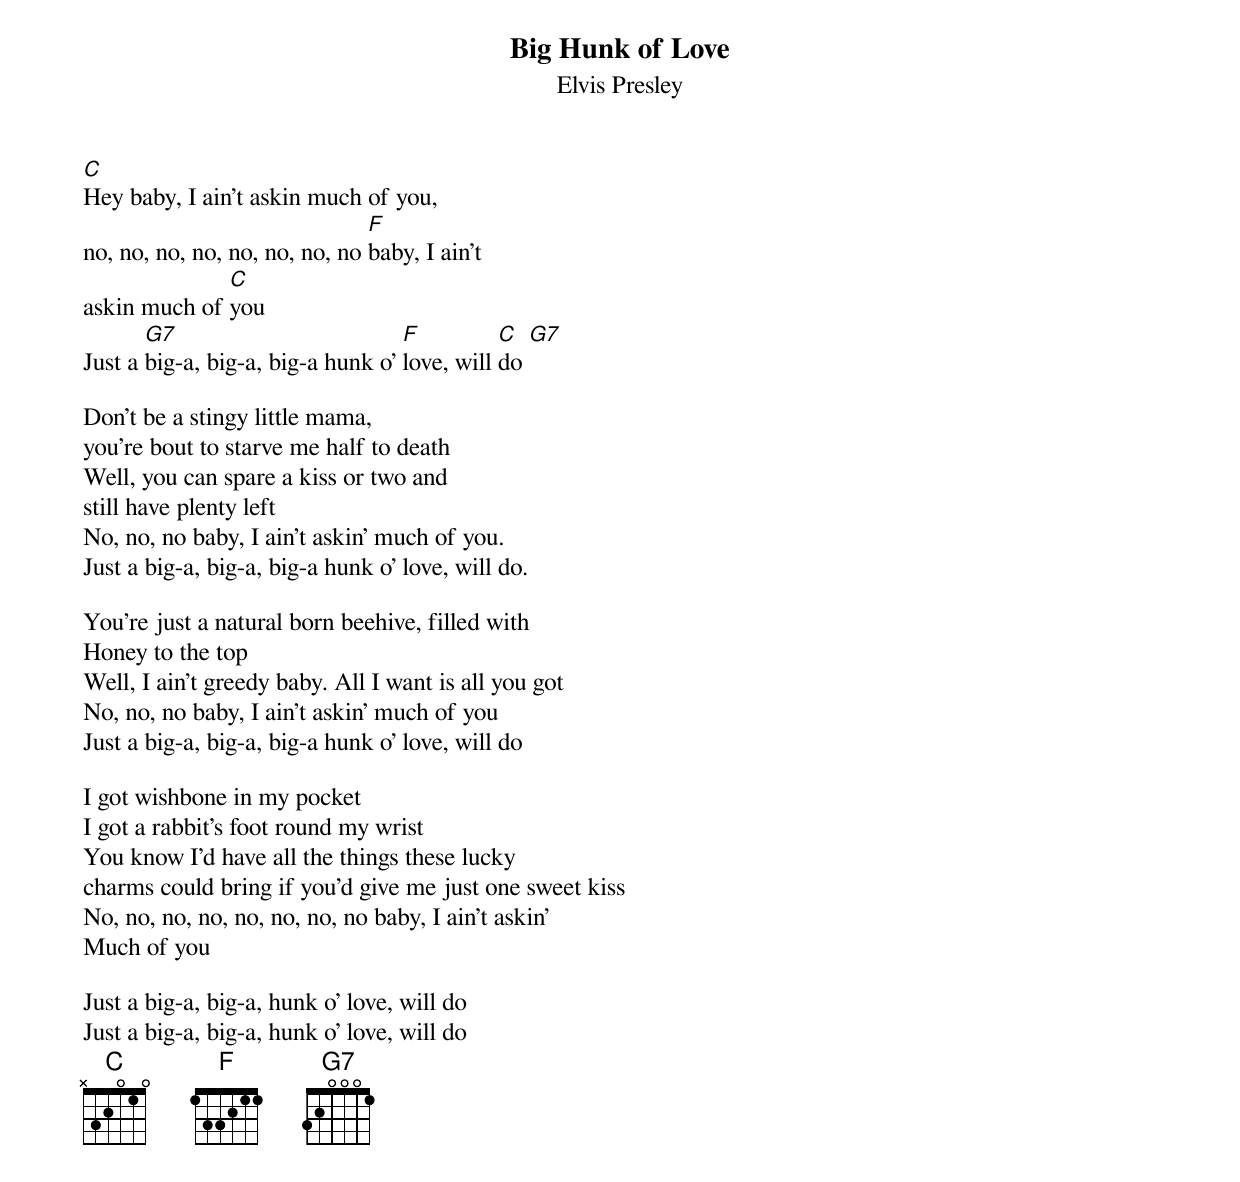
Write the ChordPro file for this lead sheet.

{title:Big Hunk of Love}
{subtitle:Elvis Presley}
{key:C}
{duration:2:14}
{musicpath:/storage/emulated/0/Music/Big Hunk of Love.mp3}

[C]Hey baby, I ain't askin much of you,
no, no, no, no, no, no, no, no [F]baby, I ain't
askin much of [C]you
Just a [G7]big-a, big-a, big-a hunk o' [F]love, will [C]do [G7]

Don't be a stingy little mama,
you're bout to starve me half to death
Well, you can spare a kiss or two and
still have plenty left
No, no, no baby, I ain't askin' much of you.
Just a big-a, big-a, big-a hunk o' love, will do.

You're just a natural born beehive, filled with
Honey to the top
Well, I ain't greedy baby. All I want is all you got
No, no, no baby, I ain't askin' much of you
Just a big-a, big-a, big-a hunk o' love, will do

I got wishbone in my pocket
I got a rabbit's foot round my wrist
You know I'd have all the things these lucky
charms could bring if you'd give me just one sweet kiss
No, no, no, no, no, no, no, no baby, I ain't askin'
Much of you

Just a big-a, big-a, hunk o' love, will do
Just a big-a, big-a, hunk o' love, will do
